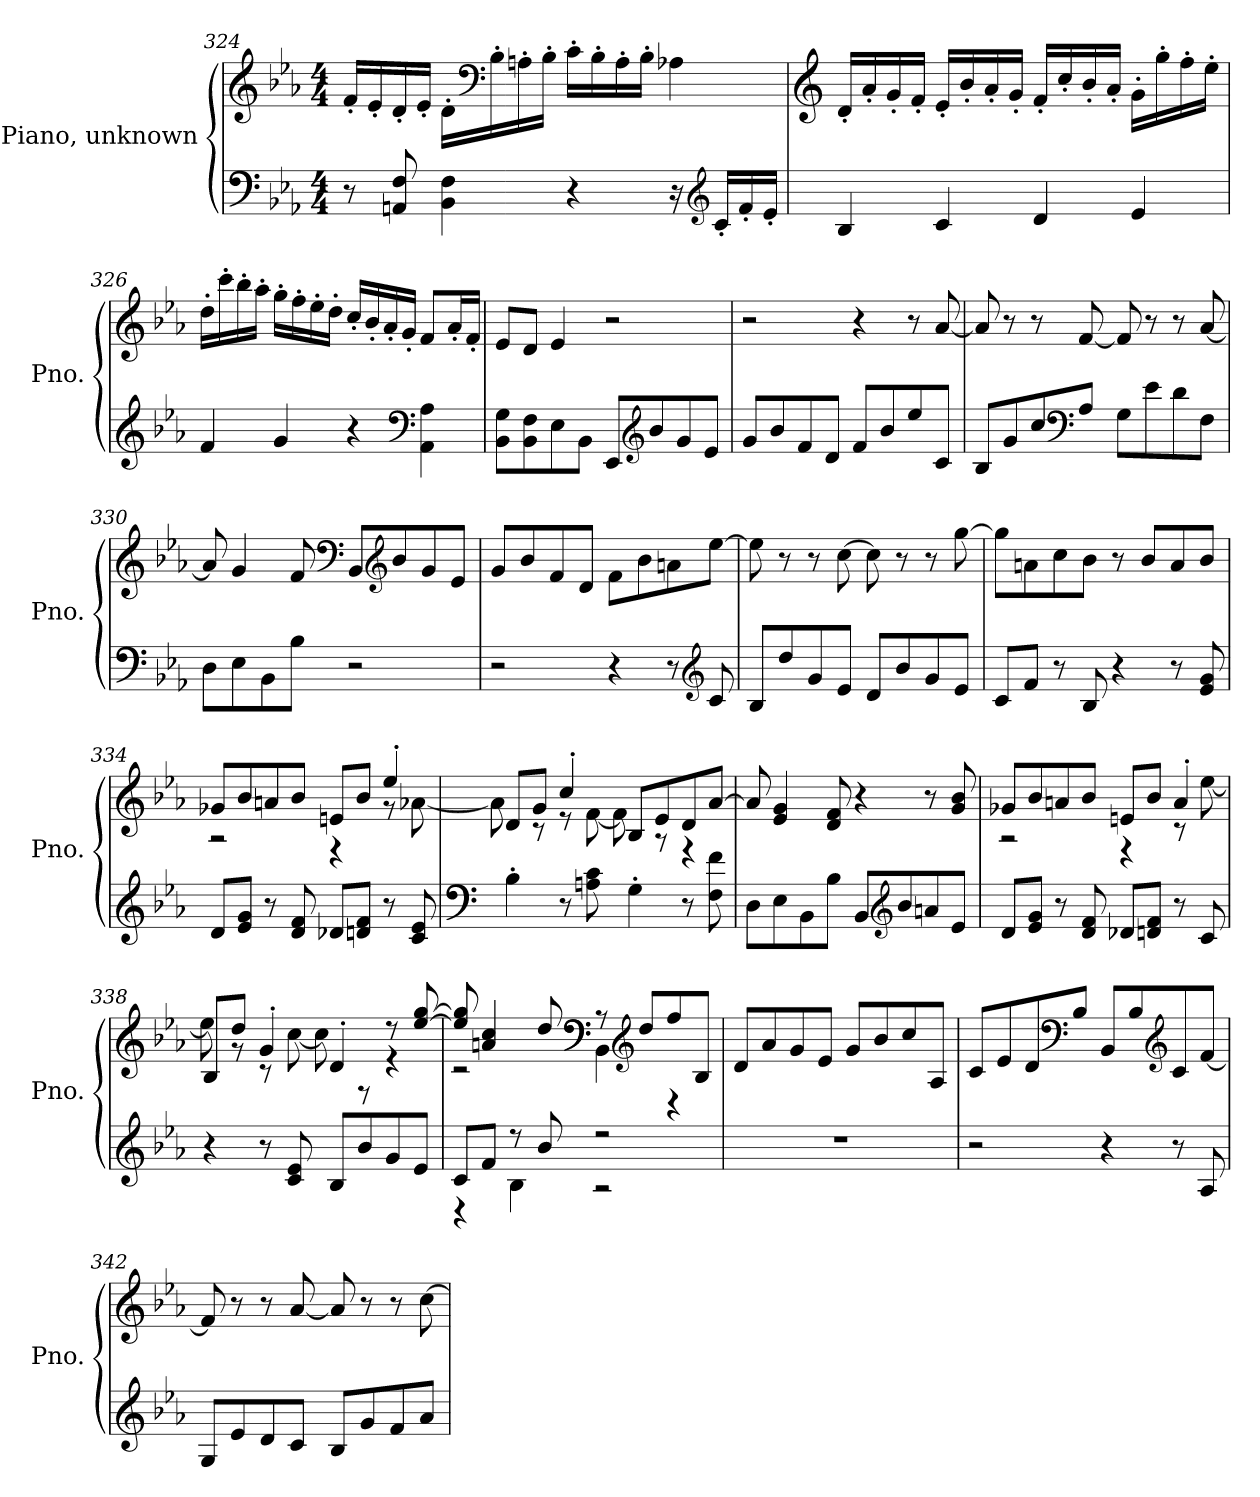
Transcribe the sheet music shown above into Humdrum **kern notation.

**kern	**kern
*part1	*part1
*staff2	*staff1
*I"Piano, unknown	*
*I'Pno.	*
!!LO:LB:g=z
*clefF4	*clefG2
*k[b-e-a-]	*k[b-e-a-]
*M4/4	*M4/4
=324	=324
8r	16f'/LL
.	16e-'/
8AAn/ 8F/	16d'/
.	16e-'/JJ
4BB-\ 4F\	16d'\LL
*	*clefF4
.	16B-'\
.	16An'\
.	16B-'\JJ
4r	16c'\LL
.	16B-'\
.	16A'\
.	16B-'\JJ
16r	4A-X\
*clefG2	*
16c'/LL	.
16f'/	.
16e-'/JJ	.
=325	=325
*	*clefG2
4B-/	16d'/LL
.	16a-'/
.	16g'/
.	16f'/JJ
4c/	16e-'/LL
.	16b-'/
.	16a-'/
.	16g'/JJ
4d/	16f'/LL
.	16cc'/
.	16b-'/
.	16a-'/JJ
4e-/	16g'\LL
.	16gg'\
.	16ff'\
.	16ee-'\JJ
!!LO:LB:g=z
=326	=326
4f/	16dd'\LL
.	16ccc'\
.	16bb-'\
.	16aa-'\JJ
4g/	16gg'\LL
.	16ff'\
.	16ee-'\
.	16dd'\JJ
4r	16cc'/LL
.	16b-'/
.	16a-'/
.	16g'/JJ
*clefF4	*
4AA-\ 4A-\	8f/L
.	16a-'/L
.	16f'/JJ
=327	=327
8BB-\ 8G\L	8e-/L
8BB-\ 8F\	8d/J
8E-\	4e-/
8BB-\J	.
8EE-/L	2r
*clefG2	*
8b-/	.
8g/	.
8e-/J	.
=328	=328
8g/L	2r
8b-/	.
8f/	.
8d/J	.
8f/L	4r
8b-/	.
8ee-/	8r
8c/J	[8a-/
!!LO:PB:g=z
=329	=329
8B-/L	8a-/]
8g/	8r
8cc/	8r
*clefF4	*
8A-/J	[8f/
8G\L	8f/]
8e-\	8r
8d\	8r
8F\J	[8a-/
=330	=330
8D\L	8a-/]
8E-\	4g/
8BB-\	.
8B-\J	8f/
*	*clefF4
2r	8BB-/L
*	*clefG2
.	8b-/
.	8g/
.	8e-/J
=331	=331
2r	8g/L
.	8b-/
.	8f/
.	8d/J
4r	8f\L
.	8b-\
8r	8an\
*clefG2	*
8c/	[8ee-\J
!!LO:LB:g=z
=332	=332
8B-/L	8ee-\]
8dd/	8r
8g/	8r
8e-/J	[8cc\
8d/L	8cc\]
8b-/	8r
8g/	8r
8e-/J	[8gg\
=333	=333
8c/L	8gg\L]
8f/J	8an\
8r	8cc\
8B-/	8b-\J
4r	8r
.	8b-/L
8r	8a/
8e-/ 8g/	8b-/J
=334	=334
*	*^
8d/L	8g-X/L	2r
8e-/ 8g/J	8b-/	.
8r	8an/	.
8d/ 8f/	8b-/J	.
8d-X/L	8en/L	4r
8dn/ 8f/J	8b-/J	.
8r	4ee-'/	8r
8c/ 8e-/	.	[8a-X\
=335	=335	=335
*clefF4	*	*
4B-'\	8d/L	8a-\]
.	8g/J	8r
8r	4cc'/	8r
8An\ 8c\	.	[8f\
4G'\	8B-/L	8f\]
.	8e-/	8r
8r	8d/	4r
8F\ 8f\	[8a-/J	.
*	*v	*v
!!LO:LB:g=z
=336	=336
8D\L	8a-/]
8E-\	4e-/ 4g/
8BB-\	.
8B-\J	8d/ 8f/
8BB-/L	4r
*clefG2	*
8b-/	.
8an/	8r
8e-/J	8g/ 8b-/
=337	=337
*	*^
8d/L	8g-X/L	2r
8e-/ 8g/J	8b-/	.
8r	8an/	.
8d/ 8f/	8b-/J	.
8d-X/L	8en/L	4r
8dn/ 8f/J	8b-/J	.
8r	4a'/	8r
8c/	.	[8ee-\
=338	=338	=338
4r	8B-/L	8ee-\]
.	8dd/J	8r
8r	4g'/	8r
8c/ 8e-/	.	[8cc\
8B-/L	4d'/	8cc\]
8b-/	.	8r
8g/	8r	4r
8e-/J	[8ee-/ [8gg/	.
!!LO:LB:g=z	!!
=339	=339	=339
*^	*	*
8c/L	4r	8ee-/] 8gg/]	2r
8f/J	.	4an/ 4cc/	.
8r	4B-\	.	.
8b-/	.	8dd/	.
*	*	*clefF4	*
2r	2r	8r	4BB-\
*	*	*clefG2	*
.	.	8dd/L	.
.	.	8ff/	4r
.	.	8B-/J	.
*v	*v	*	*
*	*v	*v
=340	=340
1r	8d/L
.	8a-/
.	8g/
.	8e-/J
.	8g/L
.	8b-/
.	8cc/
.	8A-/J
=341	=341
2r	8c/L
.	8e-/
.	8d/
*	*clefF4
.	8B-/J
4r	8BB-/L
.	8B-/
*	*clefG2
8r	8c/
8A-/	[8f/J
=342	=342
8G/L	8f/]
8e-/	8r
8d/	8r
8c/J	[8a-/
8B-/L	8a-/]
8g/	8r
8f/	8r
8a-/J	[8cc\
=	=
*-	*-
